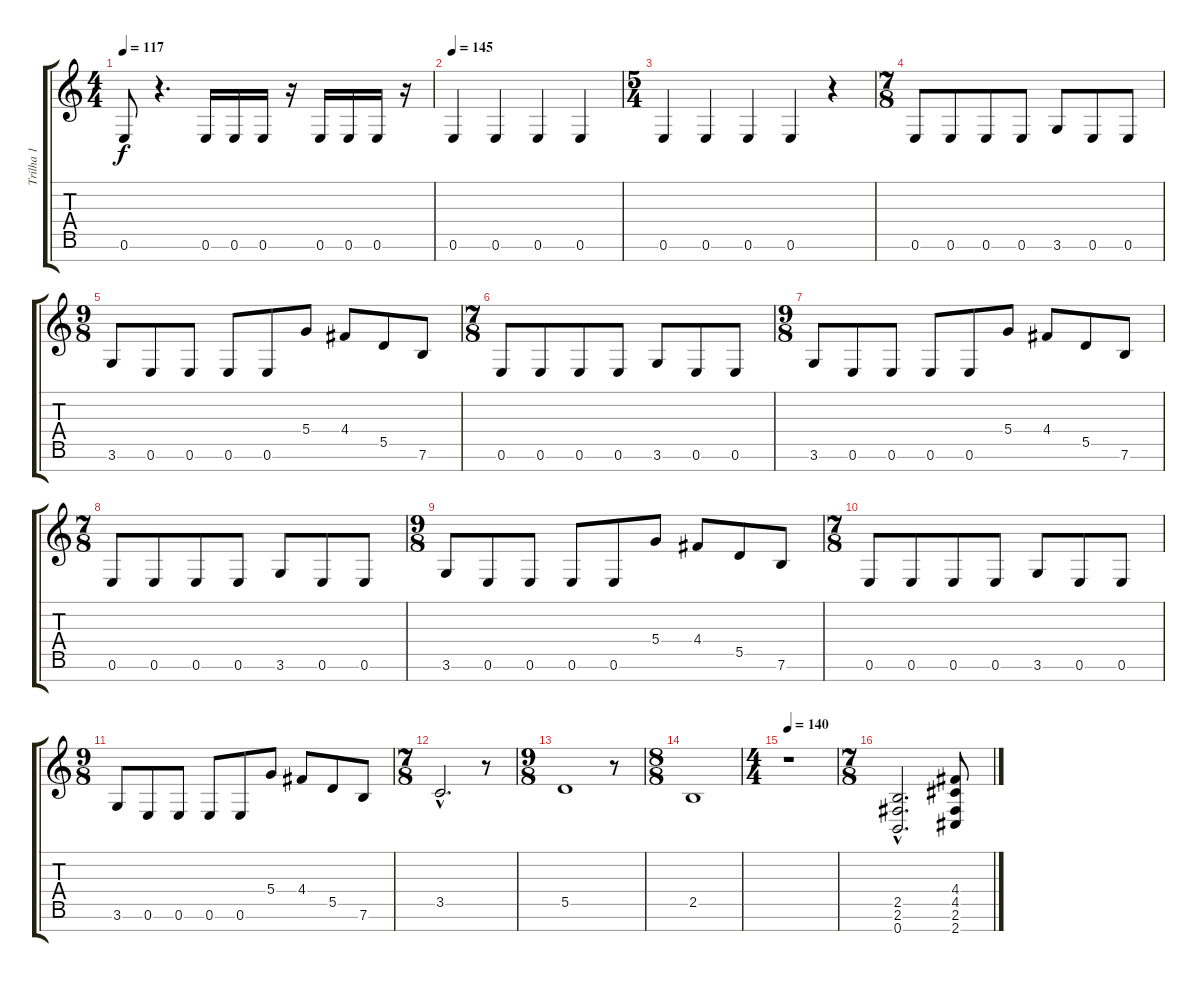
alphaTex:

\track ("Trilha 1" "Trilha 1") {instrument distortionguitar}
\staff {score tabs}
\tuning (E4 B3 G3 D3 A2 E2 B1) {hide}
\ts (4 4)
\tempo 117
\clef g2
\ks c
0.6.8{dy f} r.4{d} 0.6.16 0.6.16 0.6.16 r.16 0.6.16 0.6.16 0.6.16 r.16 |
\tempo 145
0.6.4 0.6.4 0.6.4 0.6.4 |
\ts (5 4)
0.6.4 0.6.4 0.6.4 0.6.4 r.4 |
\ts (7 8)
0.6.8 0.6.8 0.6.8 0.6.8 3.6.8 0.6.8 0.6.8 |
\ts (9 8)
3.6.8 0.6.8 0.6.8 0.6.8 0.6.8 5.4.8 4.4.8 5.5.8 7.6.8 |
\ts (7 8)
0.6.8 0.6.8 0.6.8 0.6.8 3.6.8 0.6.8 0.6.8 |
\ts (9 8)
3.6.8 0.6.8 0.6.8 0.6.8 0.6.8 5.4.8 4.4.8 5.5.8 7.6.8 |
\ts (7 8)
0.6.8 0.6.8 0.6.8 0.6.8 3.6.8 0.6.8 0.6.8 |
\ts (9 8)
3.6.8 0.6.8 0.6.8 0.6.8 0.6.8 5.4.8 4.4.8 5.5.8 7.6.8 |
\ts (7 8)
0.6.8 0.6.8 0.6.8 0.6.8 3.6.8 0.6.8 0.6.8 |
\ts (9 8)
3.6.8 0.6.8 0.6.8 0.6.8 0.6.8 5.4.8 4.4.8 5.5.8 7.6.8 |
\ts (7 8)
3.5{hac}.2{d} r.8 |
\ts (9 8)
5.5.1 r.8 |
\ts (8 8)
2.5.1 |
\ts (4 4)
\tempo 140
r.1 |
\ts (7 8)
(2.5{hac} 2.6{hac} 0.7{hac}).2{d} (4.4 4.5 2.6 2.7).8
